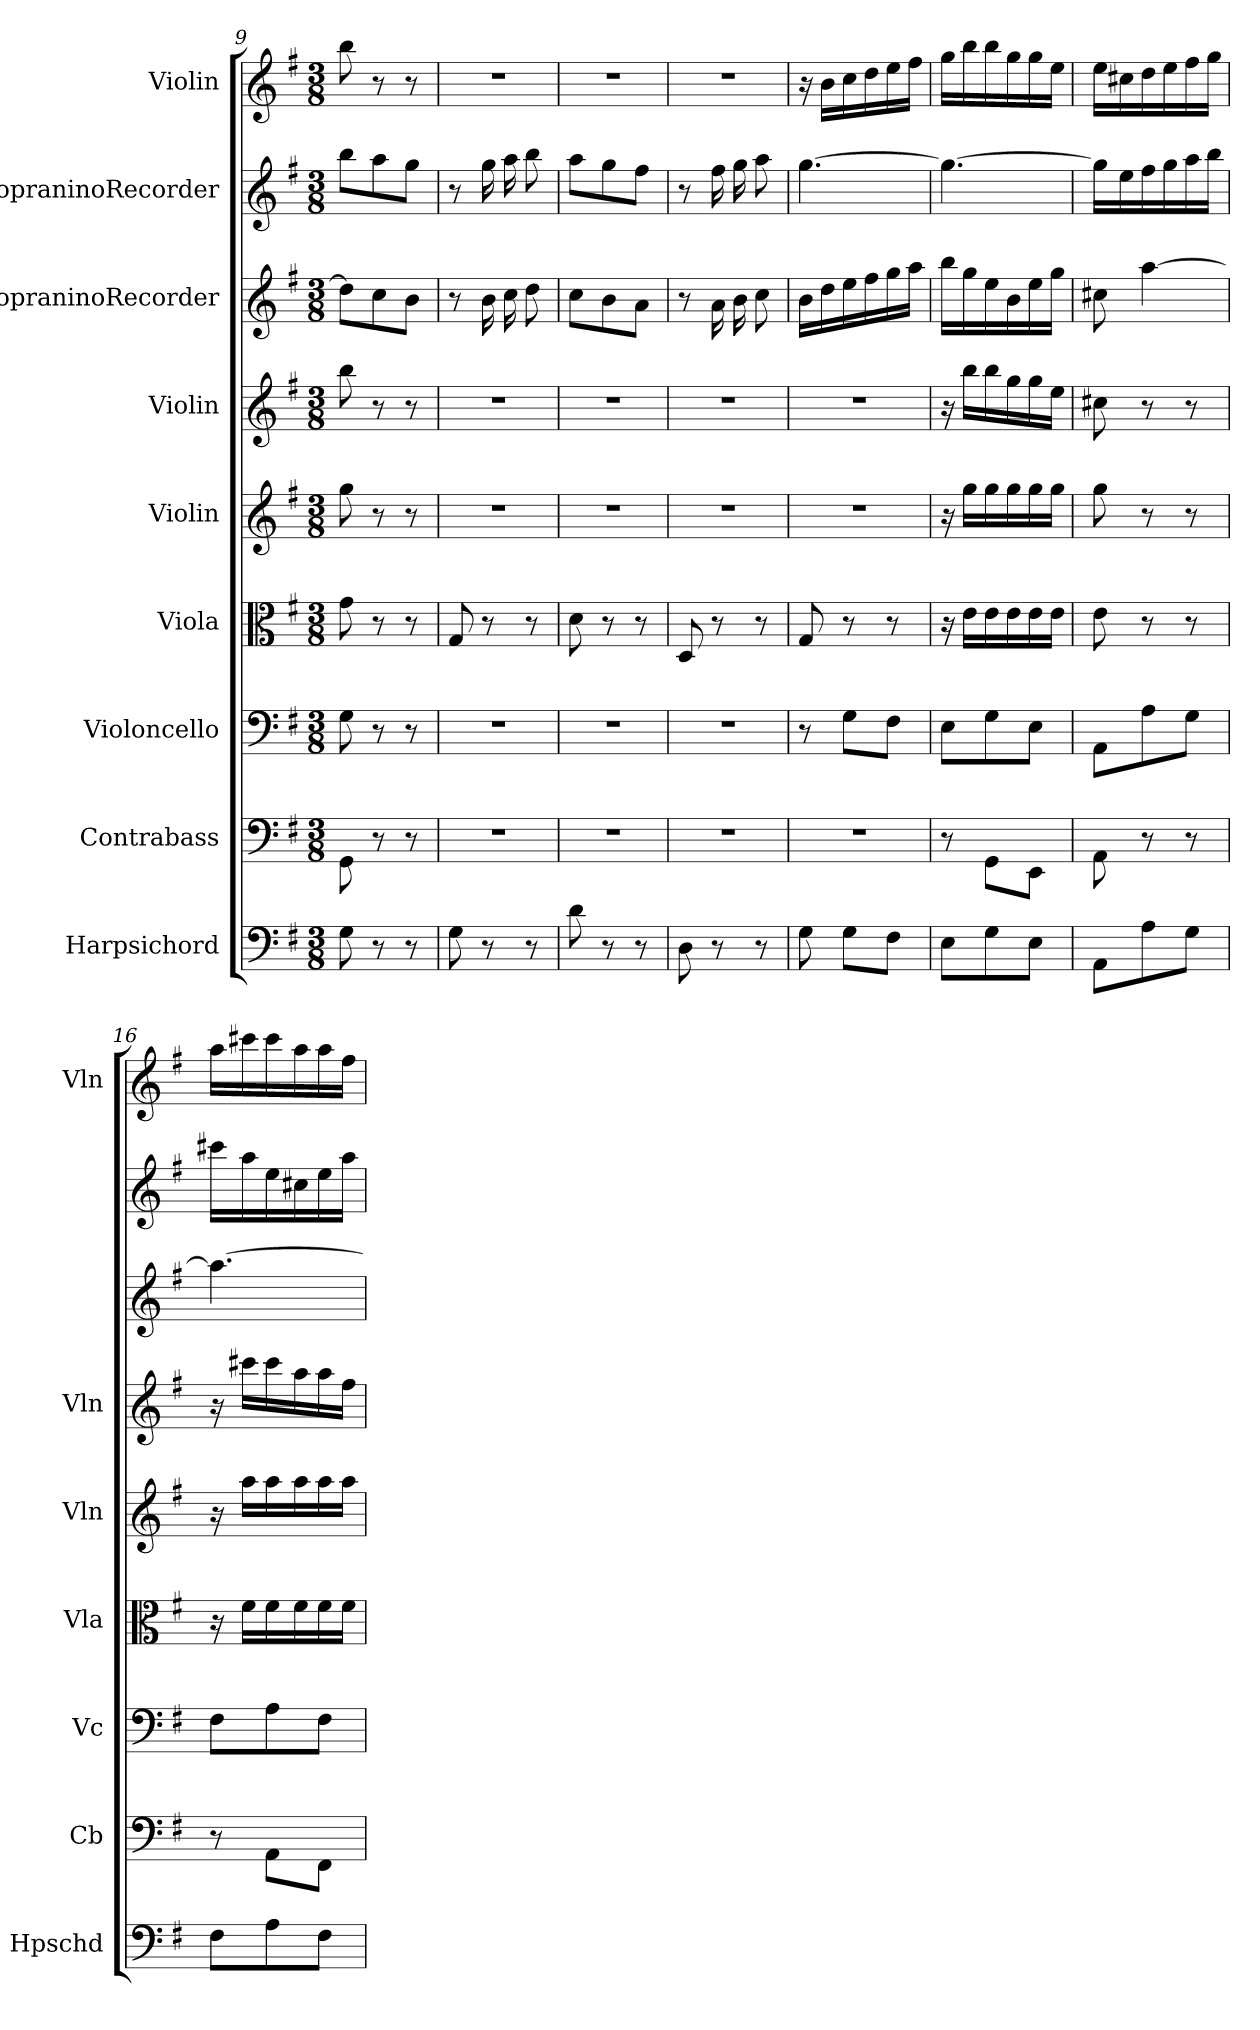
**kern	**kern	**kern	**kern	**kern	**kern	**kern	**kern	**kern
*part9	*part8	*part7	*part6	*part5	*part4	*part3	*part2	*part1
*staff9	*staff8	*staff7	*staff6	*staff5	*staff4	*staff3	*staff2	*staff1
*I"Harpsichord	*I"Contrabass	*I"Violoncello	*I"Viola	*I"Violin	*I"Violin	*I"SopraninoRecorder	*I"SopraninoRecorder	*I"Violin
*I'Hpschd	*I'Cb	*I'Vc	*I'Vla	*I'Vln	*I'Vln	*	*	*I'Vln
*clefF4	*clefF4	*clefF4	*clefC3	*clefG2	*clefG2	*clefG2	*clefG2	*clefG2
*k[f#]	*k[f#]	*k[f#]	*k[f#]	*k[f#]	*k[f#]	*k[f#]	*k[f#]	*k[f#]
*G:	*G:	*G:	*G:	*G:	*G:	*G:	*G:	*G:
*M3/8	*M3/8	*M3/8	*M3/8	*M3/8	*M3/8	*M3/8	*M3/8	*M3/8
=9	=9	=9	=9	=9	=9	=9	=9	=9
8G\	8GG\	8G\	8g\	8gg\	8bb\	8dd\L]	8bb\L	8bb\
8r	8r	8r	8r	8r	8r	8cc\	8aa\	8r
8r	8r	8r	8r	8r	8r	8b\J	8gg\J	8r
=10	=10	=10	=10	=10	=10	=10	=10	=10
8G\	4.r	4.r	8G/	4.r	4.r	8r	8r	4.r
8r	.	.	8r	.	.	16b\	16gg\	.
.	.	.	.	.	.	16cc\	16aa\	.
8r	.	.	8r	.	.	8dd\	8bb\	.
=11	=11	=11	=11	=11	=11	=11	=11	=11
8d\	4.r	4.r	8d\	4.r	4.r	8cc\L	8aa\L	4.r
8r	.	.	8r	.	.	8b\	8gg\	.
8r	.	.	8r	.	.	8a\J	8ff#\J	.
=12	=12	=12	=12	=12	=12	=12	=12	=12
8D\	4.r	4.r	8D/	4.r	4.r	8r	8r	4.r
8r	.	.	8r	.	.	16a\	16ff#\	.
.	.	.	.	.	.	16b\	16gg\	.
8r	.	.	8r	.	.	8cc\	8aa\	.
=13	=13	=13	=13	=13	=13	=13	=13	=13
8G\	4.r	8r	8G/	4.r	4.r	16b\LL	[4.gg\	16r
.	.	.	.	.	.	16dd\	.	16b\LL
8G\L	.	8G\L	8r	.	.	16ee\	.	16cc\
.	.	.	.	.	.	16ff#\	.	16dd\
8F#\J	.	8F#\J	8r	.	.	16gg\	.	16ee\
.	.	.	.	.	.	16aa\JJ	.	16ff#\JJ
=14	=14	=14	=14	=14	=14	=14	=14	=14
8E\L	8r	8E\L	16r	16r	16r	16bb\LL	4.gg\_	16gg\LL
.	.	.	16e\LL	16gg\LL	16bb\LL	16gg\	.	16bb\
8G\	8GG\L	8G\	16e\	16gg\	16bb\	16ee\	.	16bb\
.	.	.	16e\	16gg\	16gg\	16b\	.	16gg\
8E\J	8EE\J	8E\J	16e\	16gg\	16gg\	16ee\	.	16gg\
.	.	.	16e\JJ	16gg\JJ	16ee\JJ	16gg\JJ	.	16ee\JJ
=15	=15	=15	=15	=15	=15	=15	=15	=15
8AA\L	8AA\	8AA\L	8e\	8gg\	8cc#X\	8cc#X\	16gg\LL]	16ee\LL
.	.	.	.	.	.	.	16ee\	16cc#X\
8A\	8r	8A\	8r	8r	8r	[4aa\	16ff#\	16dd\
.	.	.	.	.	.	.	16gg\	16ee\
8G\J	8r	8G\J	8r	8r	8r	.	16aa\	16ff#\
.	.	.	.	.	.	.	16bb\JJ	16gg\JJ
=16	=16	=16	=16	=16	=16	=16	=16	=16
8F#\L	8r	8F#\L	16r	16r	16r	4.aa\_	16ccc#X\LL	16aa\LL
.	.	.	16f#\LL	16aa\LL	16ccc#X\LL	.	16aa\	16ccc#X\
8A\	8AA\L	8A\	16f#\	16aa\	16ccc#\	.	16ee\	16ccc#\
.	.	.	16f#\	16aa\	16aa\	.	16cc#X\	16aa\
8F#\J	8FF#\J	8F#\J	16f#\	16aa\	16aa\	.	16ee\	16aa\
.	.	.	16f#\JJ	16aa\JJ	16ff#\JJ	.	16aa\JJ	16ff#\JJ
=	=	=	=	=	=	=	=	=
*-	*-	*-	*-	*-	*-	*-	*-	*-
